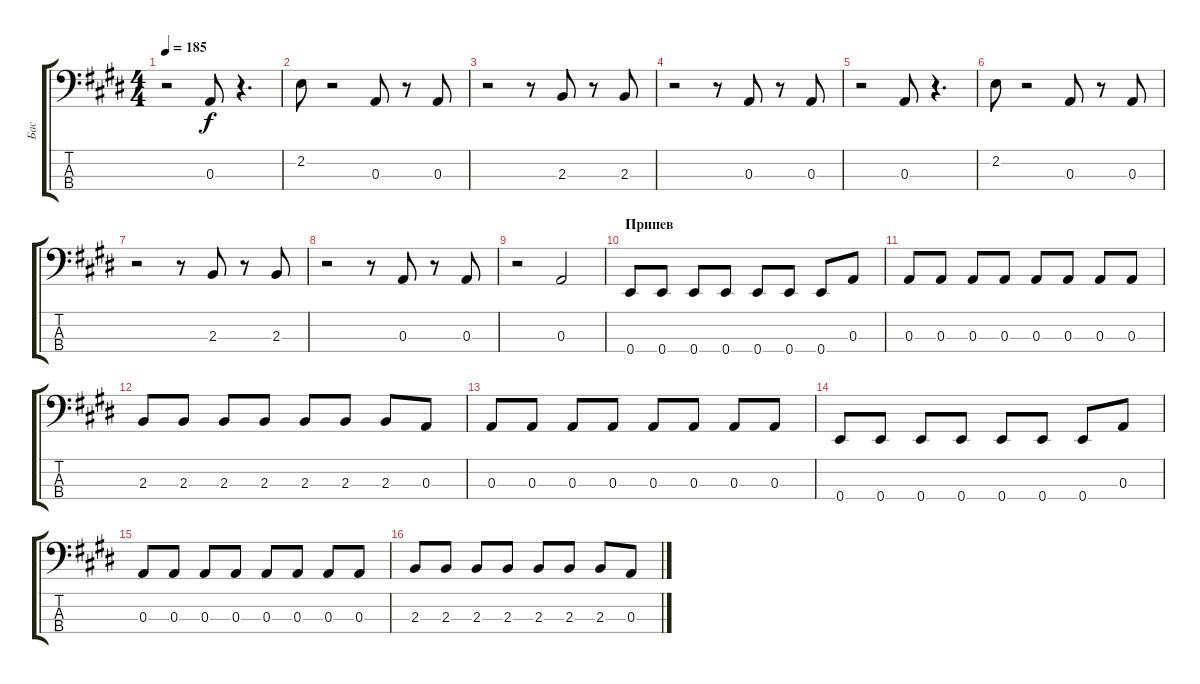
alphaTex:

\track ("Бас" "Бас") {instrument electricbasspick}
\staff {score tabs}
\tuning (G2 D2 A1 E1) {hide}
\ts (4 4)
\tempo 185
\clef f4
\ks c#minor
r.2{dy f} 0.3.8 r.4{d} |
2.2.8 r.2 0.3.8 r.8 0.3.8 |
r.2 r.8 2.3.8 r.8 2.3.8 |
r.2 r.8 0.3.8 r.8 0.3.8 |
r.2 0.3.8 r.4{d} |
2.2.8 r.2 0.3.8 r.8 0.3.8 |
r.2 r.8 2.3.8 r.8 2.3.8 |
r.2 r.8 0.3.8 r.8 0.3.8 |
r.2 0.3.2 |
\section ("" "Припев")
0.4.8 0.4.8 0.4.8 0.4.8 0.4.8 0.4.8 0.4.8 0.3.8 |
0.3.8 0.3.8 0.3.8 0.3.8 0.3.8 0.3.8 0.3.8 0.3.8 |
2.3.8 2.3.8 2.3.8 2.3.8 2.3.8 2.3.8 2.3.8 0.3.8 |
0.3.8 0.3.8 0.3.8 0.3.8 0.3.8 0.3.8 0.3.8 0.3.8 |
0.4.8 0.4.8 0.4.8 0.4.8 0.4.8 0.4.8 0.4.8 0.3.8 |
0.3.8 0.3.8 0.3.8 0.3.8 0.3.8 0.3.8 0.3.8 0.3.8 |
2.3.8 2.3.8 2.3.8 2.3.8 2.3.8 2.3.8 2.3.8 0.3.8
